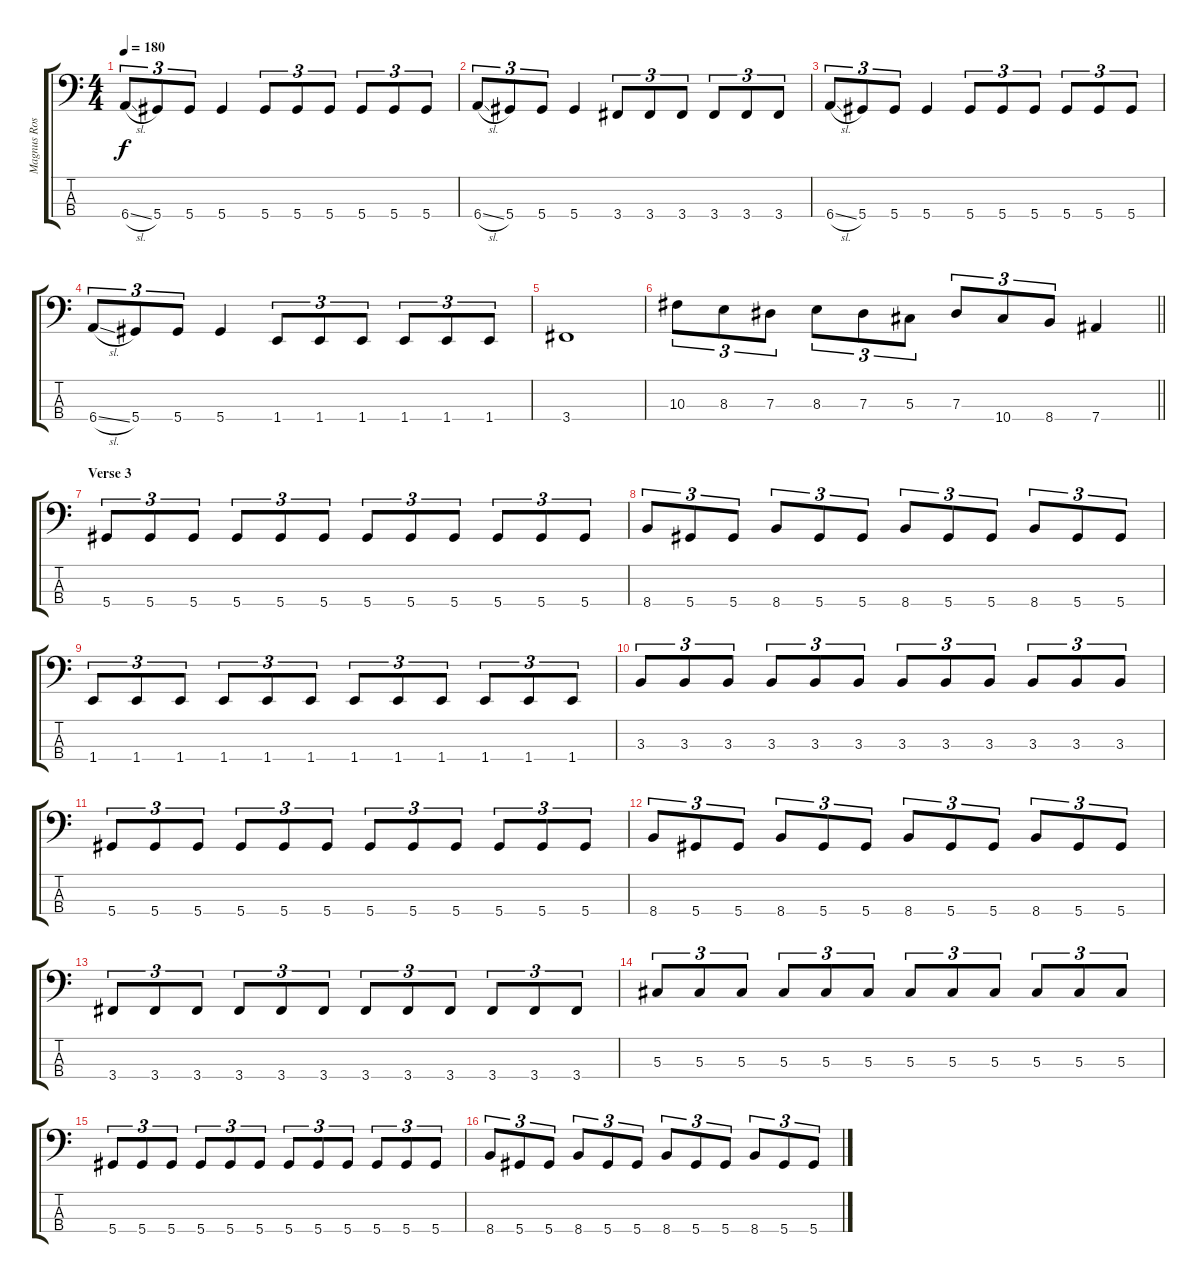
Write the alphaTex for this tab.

\track ("Magnus Rosén" "Magnus Ros") {instrument electricbassfinger}
\staff {score tabs}
\tuning (Gb2 Db2 Ab1 Eb1) {hide}
\ts (4 4)
\tempo 180
\clef f4
\ks c
6.4{sl}.8{tu (3 2) dy f} 5.4.8{tu (3 2)} 5.4.8{tu (3 2)} 5.4.4 5.4.8{tu (3 2)} 5.4.8{tu (3 2)} 5.4.8{tu (3 2)} 5.4.8{tu (3 2)} 5.4.8{tu (3 2)} 5.4.8{tu (3 2)} |
6.4{sl}.8{tu (3 2)} 5.4.8{tu (3 2)} 5.4.8{tu (3 2)} 5.4.4 3.4.8{tu (3 2)} 3.4.8{tu (3 2)} 3.4.8{tu (3 2)} 3.4.8{tu (3 2)} 3.4.8{tu (3 2)} 3.4.8{tu (3 2)} |
6.4{sl}.8{tu (3 2)} 5.4.8{tu (3 2)} 5.4.8{tu (3 2)} 5.4.4 5.4.8{tu (3 2)} 5.4.8{tu (3 2)} 5.4.8{tu (3 2)} 5.4.8{tu (3 2)} 5.4.8{tu (3 2)} 5.4.8{tu (3 2)} |
6.4{sl}.8{tu (3 2)} 5.4.8{tu (3 2)} 5.4.8{tu (3 2)} 5.4.4 1.4.8{tu (3 2)} 1.4.8{tu (3 2)} 1.4.8{tu (3 2)} 1.4.8{tu (3 2)} 1.4.8{tu (3 2)} 1.4.8{tu (3 2)} |
3.4.1 |
\barLineRight lightlight
10.3.8{tu (3 2)} 8.3.8{tu (3 2)} 7.3.8{tu (3 2)} 8.3.8{tu (3 2)} 7.3.8{tu (3 2)} 5.3.8{tu (3 2)} 7.3.8{tu (3 2)} 10.4.8{tu (3 2)} 8.4.8{tu (3 2)} 7.4.4 |
\section ("" "Verse 3")
5.4.8{tu (3 2)} 5.4.8{tu (3 2)} 5.4.8{tu (3 2)} 5.4.8{tu (3 2)} 5.4.8{tu (3 2)} 5.4.8{tu (3 2)} 5.4.8{tu (3 2)} 5.4.8{tu (3 2)} 5.4.8{tu (3 2)} 5.4.8{tu (3 2)} 5.4.8{tu (3 2)} 5.4.8{tu (3 2)} |
8.4.8{tu (3 2)} 5.4.8{tu (3 2)} 5.4.8{tu (3 2)} 8.4.8{tu (3 2)} 5.4.8{tu (3 2)} 5.4.8{tu (3 2)} 8.4.8{tu (3 2)} 5.4.8{tu (3 2)} 5.4.8{tu (3 2)} 8.4.8{tu (3 2)} 5.4.8{tu (3 2)} 5.4.8{tu (3 2)} |
1.4.8{tu (3 2)} 1.4.8{tu (3 2)} 1.4.8{tu (3 2)} 1.4.8{tu (3 2)} 1.4.8{tu (3 2)} 1.4.8{tu (3 2)} 1.4.8{tu (3 2)} 1.4.8{tu (3 2)} 1.4.8{tu (3 2)} 1.4.8{tu (3 2)} 1.4.8{tu (3 2)} 1.4.8{tu (3 2)} |
3.3.8{tu (3 2)} 3.3.8{tu (3 2)} 3.3.8{tu (3 2)} 3.3.8{tu (3 2)} 3.3.8{tu (3 2)} 3.3.8{tu (3 2)} 3.3.8{tu (3 2)} 3.3.8{tu (3 2)} 3.3.8{tu (3 2)} 3.3.8{tu (3 2)} 3.3.8{tu (3 2)} 3.3.8{tu (3 2)} |
5.4.8{tu (3 2)} 5.4.8{tu (3 2)} 5.4.8{tu (3 2)} 5.4.8{tu (3 2)} 5.4.8{tu (3 2)} 5.4.8{tu (3 2)} 5.4.8{tu (3 2)} 5.4.8{tu (3 2)} 5.4.8{tu (3 2)} 5.4.8{tu (3 2)} 5.4.8{tu (3 2)} 5.4.8{tu (3 2)} |
8.4.8{tu (3 2)} 5.4.8{tu (3 2)} 5.4.8{tu (3 2)} 8.4.8{tu (3 2)} 5.4.8{tu (3 2)} 5.4.8{tu (3 2)} 8.4.8{tu (3 2)} 5.4.8{tu (3 2)} 5.4.8{tu (3 2)} 8.4.8{tu (3 2)} 5.4.8{tu (3 2)} 5.4.8{tu (3 2)} |
3.4.8{tu (3 2)} 3.4.8{tu (3 2)} 3.4.8{tu (3 2)} 3.4.8{tu (3 2)} 3.4.8{tu (3 2)} 3.4.8{tu (3 2)} 3.4.8{tu (3 2)} 3.4.8{tu (3 2)} 3.4.8{tu (3 2)} 3.4.8{tu (3 2)} 3.4.8{tu (3 2)} 3.4.8{tu (3 2)} |
5.3.8{tu (3 2)} 5.3.8{tu (3 2)} 5.3.8{tu (3 2)} 5.3.8{tu (3 2)} 5.3.8{tu (3 2)} 5.3.8{tu (3 2)} 5.3.8{tu (3 2)} 5.3.8{tu (3 2)} 5.3.8{tu (3 2)} 5.3.8{tu (3 2)} 5.3.8{tu (3 2)} 5.3.8{tu (3 2)} |
5.4.8{tu (3 2)} 5.4.8{tu (3 2)} 5.4.8{tu (3 2)} 5.4.8{tu (3 2)} 5.4.8{tu (3 2)} 5.4.8{tu (3 2)} 5.4.8{tu (3 2)} 5.4.8{tu (3 2)} 5.4.8{tu (3 2)} 5.4.8{tu (3 2)} 5.4.8{tu (3 2)} 5.4.8{tu (3 2)} |
8.4.8{tu (3 2)} 5.4.8{tu (3 2)} 5.4.8{tu (3 2)} 8.4.8{tu (3 2)} 5.4.8{tu (3 2)} 5.4.8{tu (3 2)} 8.4.8{tu (3 2)} 5.4.8{tu (3 2)} 5.4.8{tu (3 2)} 8.4.8{tu (3 2)} 5.4.8{tu (3 2)} 5.4.8{tu (3 2)}
